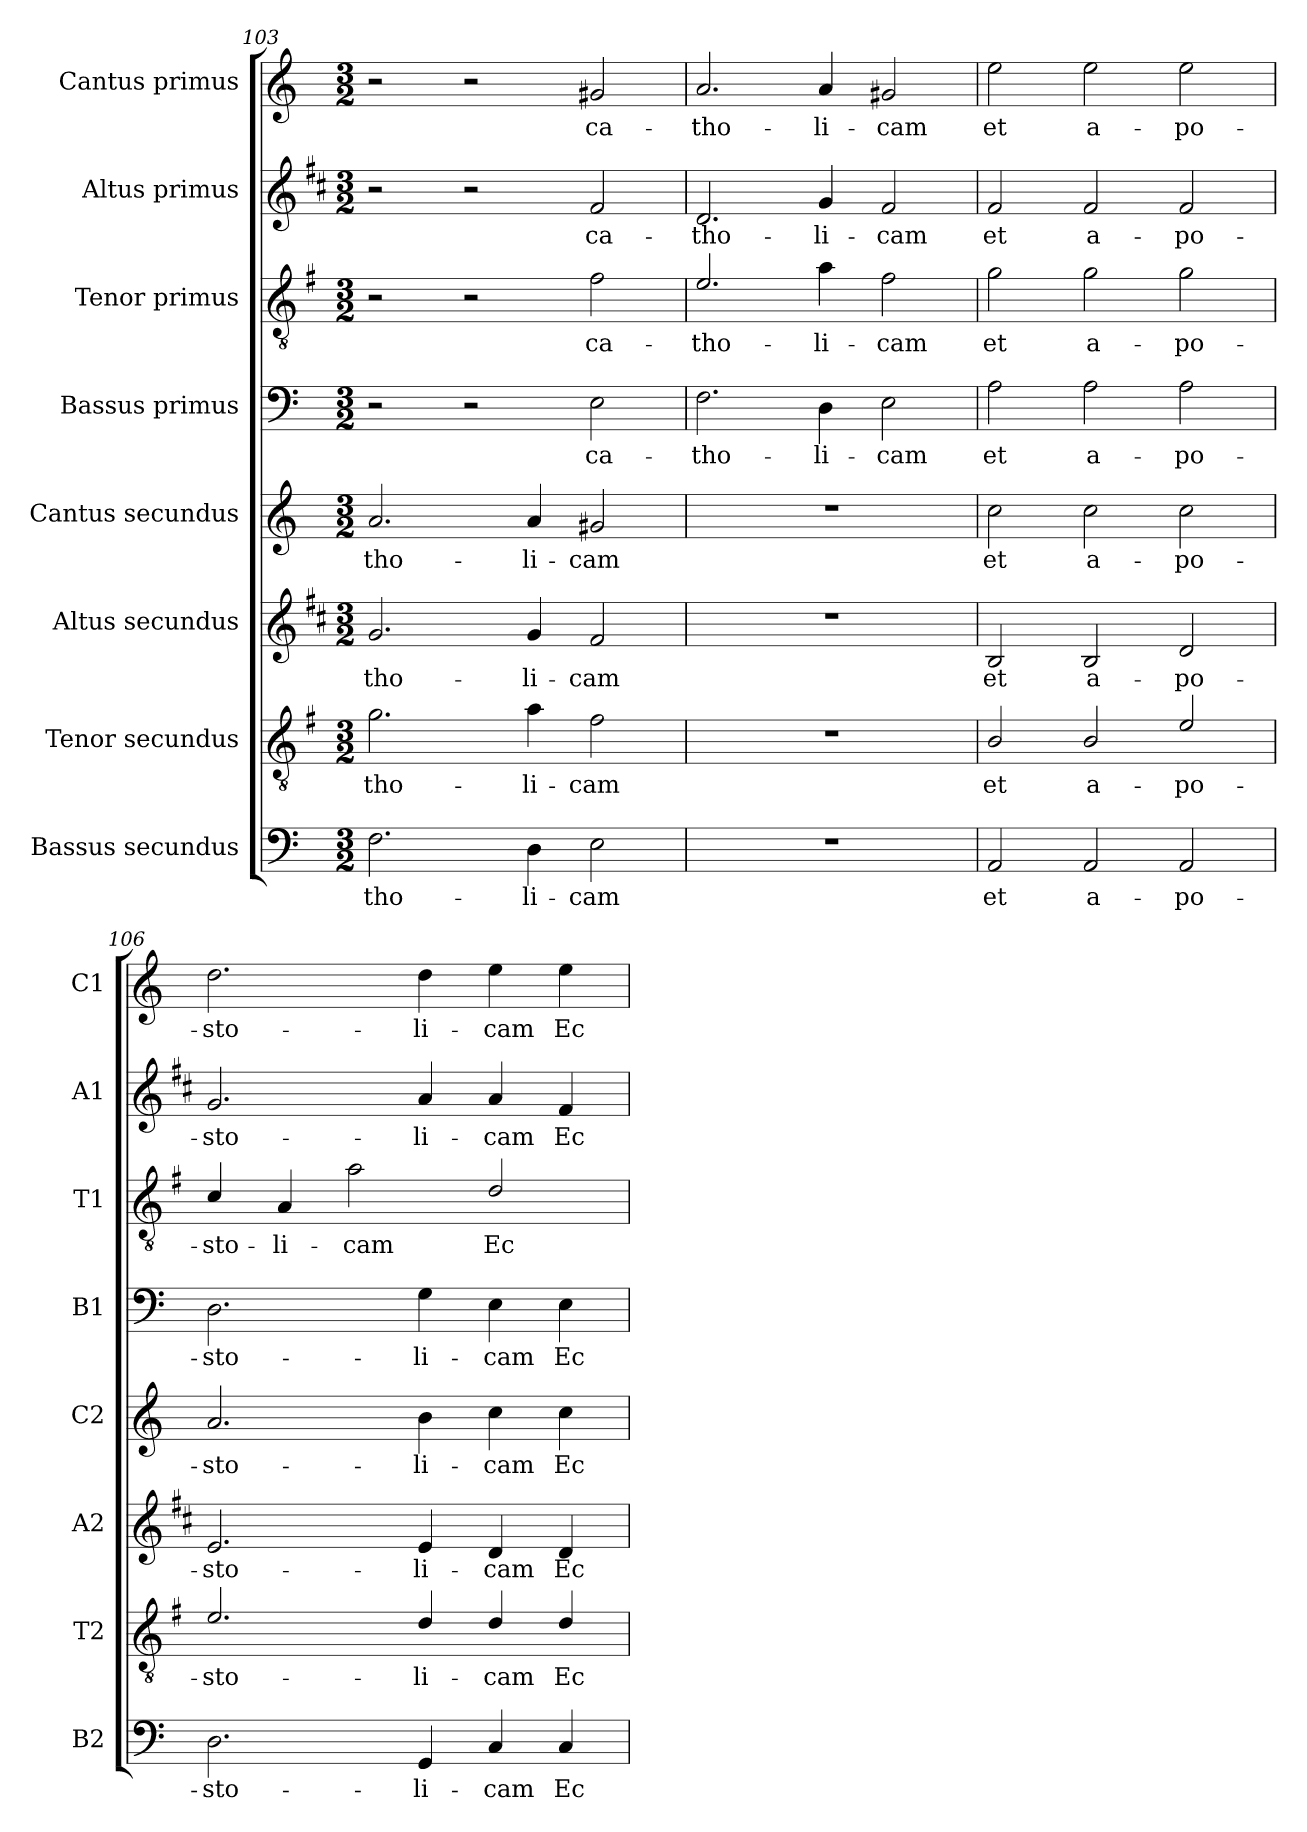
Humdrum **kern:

**kern	**text	**kern	**text	**kern	**text	**kern	**text	**kern	**text	**kern	**text	**kern	**text	**kern	**text
*part8	*part8	*part7	*part7	*part6	*part6	*part5	*part5	*part4	*part4	*part3	*part3	*part2	*part2	*part1	*part1
*staff8	*staff8	*staff7	*staff7	*staff6	*staff6	*staff5	*staff5	*staff4	*staff4	*staff3	*staff3	*staff2	*staff2	*staff1	*staff1
*I"Bassus secundus	*	*I"Tenor secundus	*	*I"Altus secundus	*	*I"Cantus secundus	*	*I"Bassus primus	*	*I"Tenor primus	*	*I"Altus primus	*	*I"Cantus primus	*
*I'B2	*	*I'T2	*	*I'A2	*	*I'C2	*	*I'B1	*	*I'T1	*	*I'A1	*	*I'C1	*
!!LO:PB:g=z
*clefF4	*	*clefGv2	*	*clefG2	*	*clefG2	*	*clefF4	*	*clefGv2	*	*clefG2	*	*clefG2	*
*	*	*ITrd4c7	*	*ITrd1c2	*	*	*	*	*	*ITrd4c7	*	*ITrd1c2	*	*	*
*k[]	*	*k[]	*	*k[]	*	*k[]	*	*k[]	*	*k[]	*	*k[]	*	*k[]	*
*C:	*	*C:	*	*C:	*	*C:	*	*C:	*	*C:	*	*C:	*	*C:	*
*M3/2	*	*M3/2	*	*M3/2	*	*M3/2	*	*M3/2	*	*M3/2	*	*M3/2	*	*M3/2	*
=103	=103	=103	=103	=103	=103	=103	=103	=103	=103	=103	=103	=103	=103	=103	=103
!	!LO:LY:b	!	!LO:LY:b	!	!LO:LY:b	!	!LO:LY:b	!	!	!	!	!	!	!	!
2.F\	-tho-	2.c\	-tho-	2.f/	-tho-	2.a/	-tho-	2r	.	2r	.	2r	.	2r	.
.	.	.	.	.	.	.	.	2r	.	2r	.	2r	.	2r	.
!	!LO:LY:b	!	!LO:LY:b	!	!LO:LY:b	!	!LO:LY:b	!	!	!	!	!	!	!	!
4D\	-li-	4d\	-li-	4f/	-li-	4a/	-li-	.	.	.	.	.	.	.	.
!	!LO:LY:b	!	!LO:LY:b	!	!LO:LY:b	!	!LO:LY:b	!	!LO:LY:b	!	!LO:LY:b	!	!LO:LY:b	!	!LO:LY:b
2E\	-cam	2B\	-cam	2e/	-cam	2g#X/	-cam	2E\	ca-	2B\	ca-	2e/	ca-	2g#X/	ca-
=104	=104	=104	=104	=104	=104	=104	=104	=104	=104	=104	=104	=104	=104	=104	=104
!	!	!	!	!	!	!	!	!	!LO:LY:b	!	!LO:LY:b	!	!LO:LY:b	!	!LO:LY:b
1.r	.	1.r	.	1.r	.	1.r	.	2.F\	-tho-	2.A/	-tho-	2.c/	-tho-	2.a/	-tho-
!	!	!	!	!	!	!	!	!	!LO:LY:b	!	!LO:LY:b	!	!LO:LY:b	!	!LO:LY:b
.	.	.	.	.	.	.	.	4D\	-li-	4d\	-li-	4f/	-li-	4a/	-li-
!	!	!	!	!	!	!	!	!	!LO:LY:b	!	!LO:LY:b	!	!LO:LY:b	!	!LO:LY:b
.	.	.	.	.	.	.	.	2E\	-cam	2B\	-cam	2e/	-cam	2g#X/	-cam
=105	=105	=105	=105	=105	=105	=105	=105	=105	=105	=105	=105	=105	=105	=105	=105
!	!LO:LY:b	!	!LO:LY:b	!	!LO:LY:b	!	!LO:LY:b	!	!LO:LY:b	!	!LO:LY:b	!	!LO:LY:b	!	!LO:LY:b
2AA/	et	2E/	et	2A/	et	2cc\	et	2A\	et	2c\	et	2e/	et	2ee\	et
!	!LO:LY:b	!	!LO:LY:b	!	!LO:LY:b	!	!LO:LY:b	!	!LO:LY:b	!	!LO:LY:b	!	!LO:LY:b	!	!LO:LY:b
2AA/	a-	2E/	a-	2A/	a-	2cc\	a-	2A\	a-	2c\	a-	2e/	a-	2ee\	a-
!	!LO:LY:b	!	!LO:LY:b	!	!LO:LY:b	!	!LO:LY:b	!	!LO:LY:b	!	!LO:LY:b	!	!LO:LY:b	!	!LO:LY:b
2AA/	-po-	2A/	-po-	2c/	-po-	2cc\	-po-	2A\	-po-	2c\	-po-	2e/	-po-	2ee\	-po-
=106	=106	=106	=106	=106	=106	=106	=106	=106	=106	=106	=106	=106	=106	=106	=106
!	!LO:LY:b	!	!LO:LY:b	!	!LO:LY:b	!	!LO:LY:b	!	!LO:LY:b	!	!LO:LY:b	!	!LO:LY:b	!	!LO:LY:b
2.D\	-sto-	2.A/	-sto-	2.d/	-sto-	2.a/	-sto-	2.D\	-sto-	4F/	-sto-	2.f/	-sto-	2.dd\	-sto-
!	!	!	!	!	!	!	!	!	!	!	!LO:LY:b	!	!	!	!
.	.	.	.	.	.	.	.	.	.	4D/	-li-	.	.	.	.
!	!	!	!	!	!	!	!	!	!	!	!LO:LY:b	!	!	!	!
.	.	.	.	.	.	.	.	.	.	2d\	-cam	.	.	.	.
!	!LO:LY:b	!	!LO:LY:b	!	!LO:LY:b	!	!LO:LY:b	!	!LO:LY:b	!	!	!	!LO:LY:b	!	!LO:LY:b
4GG/	-li-	4G/	-li-	4d/	-li-	4b\	-li-	4G\	-li-	.	.	4g/	-li-	4dd\	-li-
!	!LO:LY:b	!	!LO:LY:b	!	!LO:LY:b	!	!LO:LY:b	!	!LO:LY:b	!	!LO:LY:b	!	!LO:LY:b	!	!LO:LY:b
4C/	-cam	4G/	-cam	4c/	-cam	4cc\	-cam	4E\	-cam	2G/	Ec-	4g/	-cam	4ee\	-cam
!	!LO:LY:b	!	!LO:LY:b	!	!LO:LY:b	!	!LO:LY:b	!	!LO:LY:b	!	!	!	!LO:LY:b	!	!LO:LY:b
4C/	Ec-	4G/	Ec-	4c/	Ec-	4cc\	Ec-	4E\	Ec-	.	.	4e/	Ec-	4ee\	Ec-
=	=	=	=	=	=	=	=	=	=	=	=	=	=	=	=
*-	*-	*-	*-	*-	*-	*-	*-	*-	*-	*-	*-	*-	*-	*-	*-
